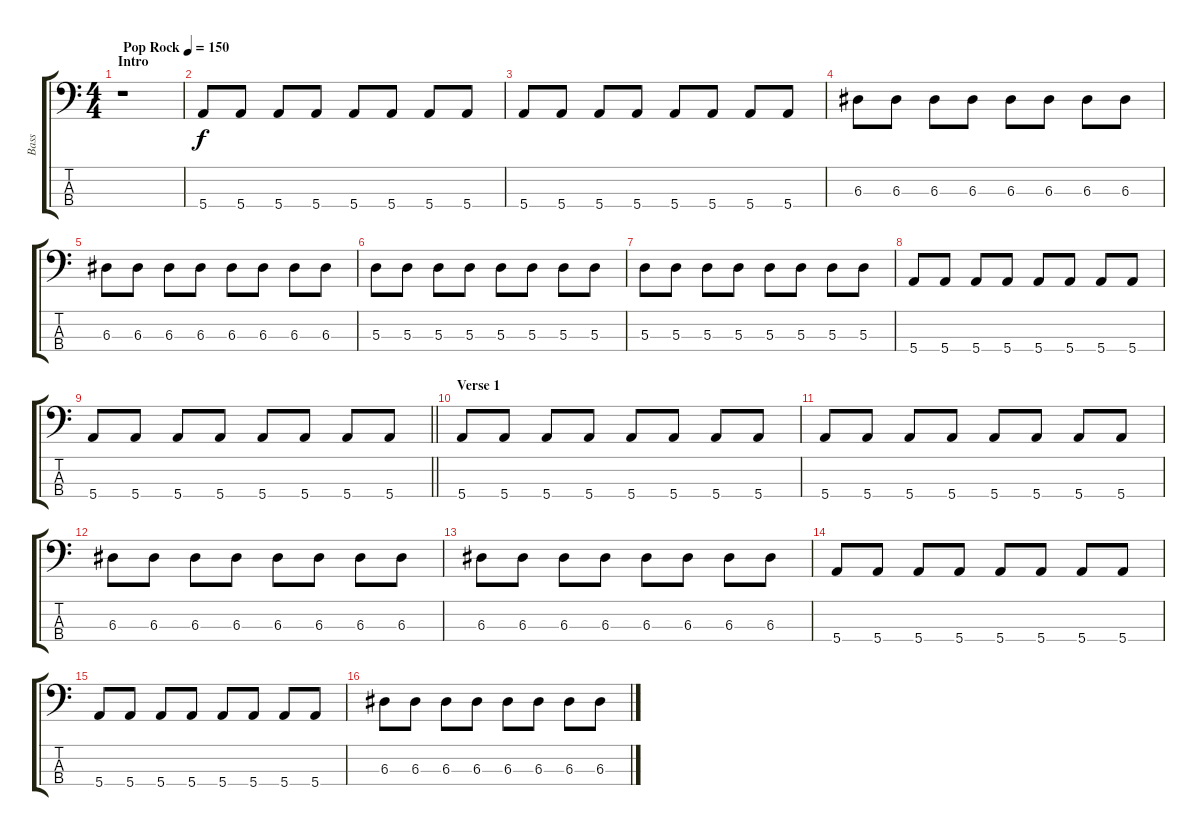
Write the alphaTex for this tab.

\track ("Bass" "Bass") {instrument electricbassfinger}
\staff {score tabs}
\tuning (G2 D2 A1 E1) {hide}
\ts (4 4)
\section ("" "Intro")
\tempo (150 "Pop Rock")
\clef f4
\ks c
r.1{dy f instrument electricbassfinger} |
5.4.8 5.4.8 5.4.8 5.4.8 5.4.8 5.4.8 5.4.8 5.4.8 |
5.4.8 5.4.8 5.4.8 5.4.8 5.4.8 5.4.8 5.4.8 5.4.8 |
6.3.8 6.3.8 6.3.8 6.3.8 6.3.8 6.3.8 6.3.8 6.3.8 |
6.3.8 6.3.8 6.3.8 6.3.8 6.3.8 6.3.8 6.3.8 6.3.8 |
5.3.8 5.3.8 5.3.8 5.3.8 5.3.8 5.3.8 5.3.8 5.3.8 |
5.3.8 5.3.8 5.3.8 5.3.8 5.3.8 5.3.8 5.3.8 5.3.8 |
5.4.8 5.4.8 5.4.8 5.4.8 5.4.8 5.4.8 5.4.8 5.4.8 |
\barLineRight lightlight
5.4.8 5.4.8 5.4.8 5.4.8 5.4.8 5.4.8 5.4.8 5.4.8 |
\section ("" "Verse 1")
5.4.8 5.4.8 5.4.8 5.4.8 5.4.8 5.4.8 5.4.8 5.4.8 |
5.4.8 5.4.8 5.4.8 5.4.8 5.4.8 5.4.8 5.4.8 5.4.8 |
6.3.8 6.3.8 6.3.8 6.3.8 6.3.8 6.3.8 6.3.8 6.3.8 |
6.3.8 6.3.8 6.3.8 6.3.8 6.3.8 6.3.8 6.3.8 6.3.8 |
5.4.8 5.4.8 5.4.8 5.4.8 5.4.8 5.4.8 5.4.8 5.4.8 |
5.4.8 5.4.8 5.4.8 5.4.8 5.4.8 5.4.8 5.4.8 5.4.8 |
6.3.8 6.3.8 6.3.8 6.3.8 6.3.8 6.3.8 6.3.8 6.3.8
